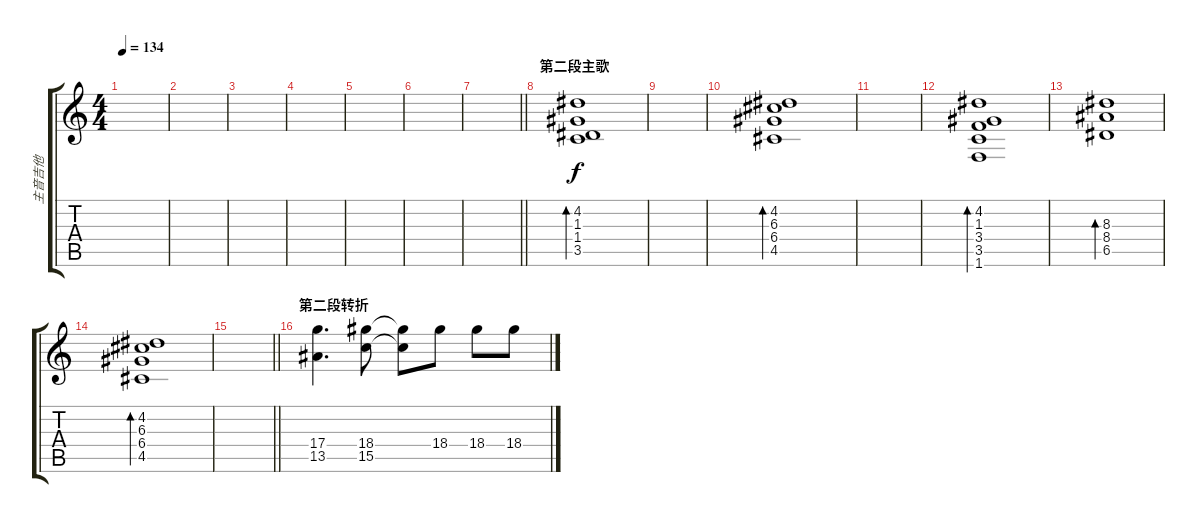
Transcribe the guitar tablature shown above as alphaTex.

\track ("主音吉他" "主音吉他") {instrument electricguitarmuted}
\staff {score tabs}
\tuning (E4 B3 G3 D3 A2 E2) {hide}
\ts (4 4)
\tempo 134
\clef g2
\ks c
|
|
|
|
|
|
\barLineRight lightlight
|
\section ("" "第二段主歌")
(4.2 1.3 1.4 3.5).1{bd 240} |
|
(4.2 6.3 6.4 4.5).1{bd 240} |
|
(4.2 1.3 3.4 3.5 1.6).1{bd 240} |
(8.3 8.4 6.5).1{bd 480} |
(4.2 6.3 6.4 4.5).1{bd 240} |
\barLineRight lightlight
|
\section ("" "第二段转折")
(17.4 13.5).4{d} (18.4 15.5).8 (18.4{t} 15.5{t}).8 18.4.8 18.4.8 18.4.8
